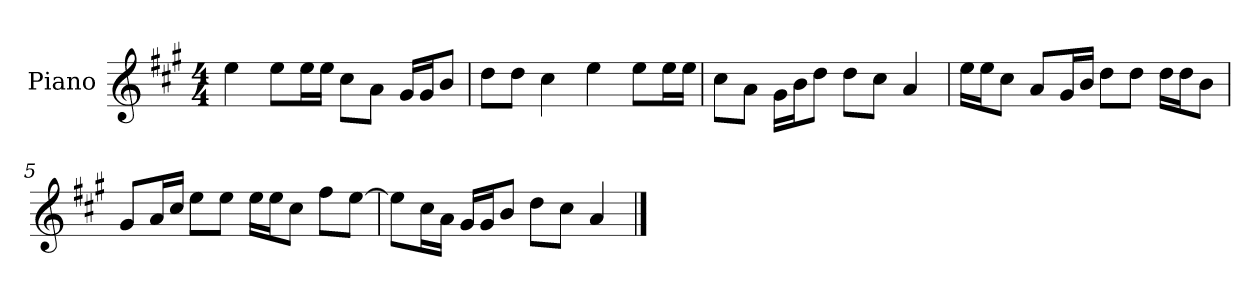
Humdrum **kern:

**kern
*part1
*staff1
*I"Piano
*I'P-no
*clefG2
*k[f#c#g#]
*M4/4
*MM90
=1
4ee\
8ee\L
16ee\L
16ee\JJ
8cc#\L
8a\J
16g#/LL
16g#/J
8b/J
=2
8dd\L
8dd\J
4cc#\
4ee\
8ee\L
16ee\L
16ee\JJ
=3
8cc#\L
8a\J
16g#\LL
16b\J
8dd\J
8dd\L
8cc#\J
4a/
=4
16ee\LL
16ee\J
8cc#\J
8a/L
16g#/L
16b/JJ
8dd\L
8dd\J
16dd\LL
16dd\J
8b\J
!!LO:LB:g=z
=5
8g#/L
16a/L
16cc#/JJ
8ee\L
8ee\J
16ee\LL
16ee\J
8cc#\J
8ff#\L
[8ee\J
=6
8ee\L]
16cc#\L
16a\JJ
16g#/LL
16g#/J
8b/J
8dd\L
8cc#\J
4a/
==
*-
